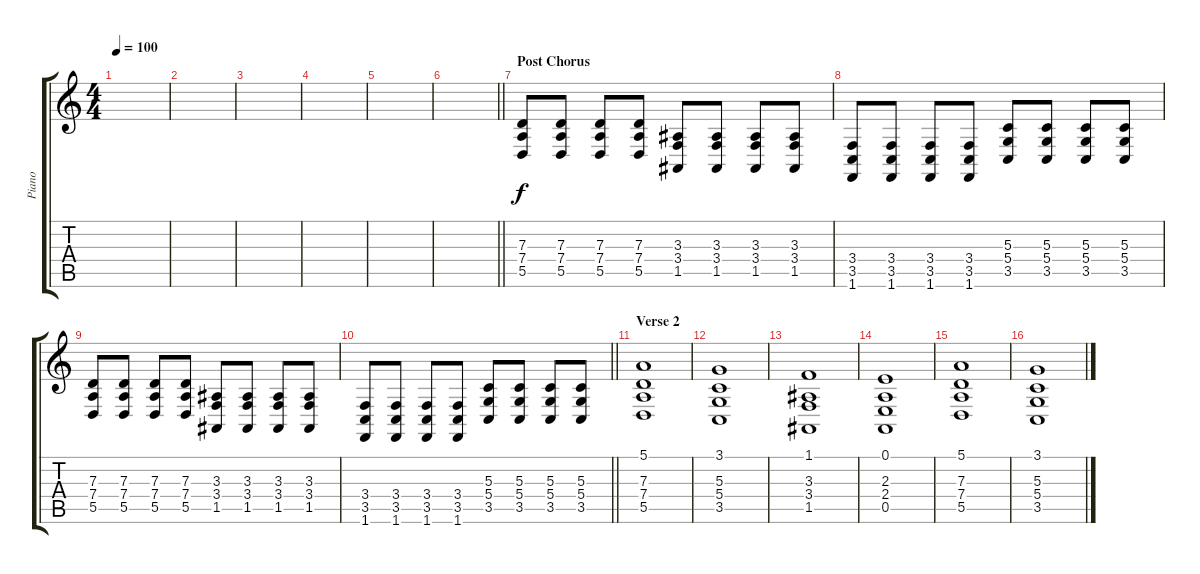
\track ("Piano" "Piano") {instrument acousticgrandpiano}
\staff {score tabs}
\tuning (E4 B3 G3 D3 A2 E2) {hide}
\ts (4 4)
\tempo 100
\clef g2
\ks c
|
|
|
|
|
\barLineRight lightlight
|
\section ("" "Post Chorus")
(7.3 7.4 5.5).8 (7.3 7.4 5.5).8 (7.3 7.4 5.5).8 (7.3 7.4 5.5).8 (3.3 3.4 1.5).8 (3.3 3.4 1.5).8 (3.3 3.4 1.5).8 (3.3 3.4 1.5).8 |
(3.4 3.5 1.6).8 (3.4 3.5 1.6).8 (3.4 3.5 1.6).8 (3.4 3.5 1.6).8 (5.3 5.4 3.5).8 (5.3 5.4 3.5).8 (5.3 5.4 3.5).8 (5.3 5.4 3.5).8 |
(7.3 7.4 5.5).8 (7.3 7.4 5.5).8 (7.3 7.4 5.5).8 (7.3 7.4 5.5).8 (3.3 3.4 1.5).8 (3.3 3.4 1.5).8 (3.3 3.4 1.5).8 (3.3 3.4 1.5).8 |
\barLineRight lightlight
(3.4 3.5 1.6).8 (3.4 3.5 1.6).8 (3.4 3.5 1.6).8 (3.4 3.5 1.6).8 (5.3 5.4 3.5).8 (5.3 5.4 3.5).8 (5.3 5.4 3.5).8 (5.3 5.4 3.5).8 |
\section ("" "Verse 2")
(5.1 7.3 7.4 5.5).1 |
(3.1 5.3 5.4 3.5).1 |
(1.1 3.3 3.4 1.5).1 |
(0.1 2.3 2.4 0.5).1 |
(5.1 7.3 7.4 5.5).1 |
(3.1 5.3 5.4 3.5).1
